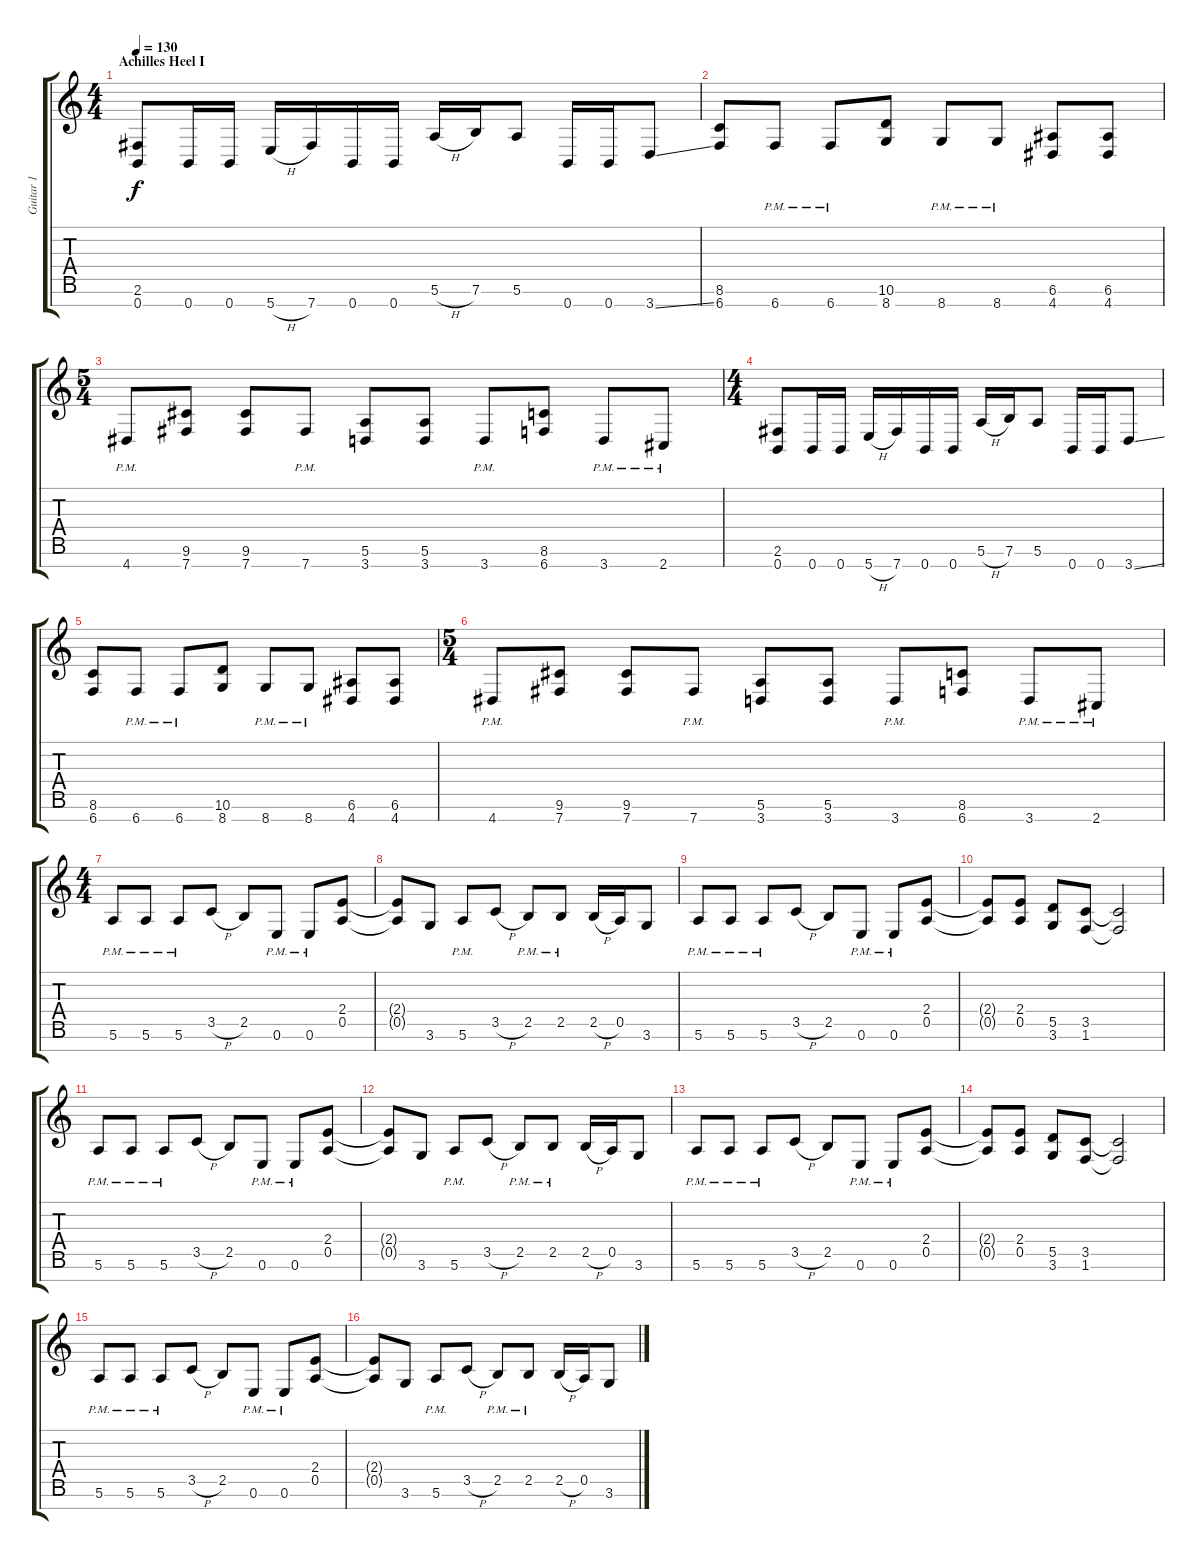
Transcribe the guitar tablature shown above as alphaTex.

\track ("Guitar 1" "Guitar 1") {instrument distortionguitar}
\staff {score tabs}
\tuning (E4 B3 G3 D3 A2 E2 B1) {hide}
\ts (4 4)
\section ("" "Achilles Heel I")
\tempo 130
\clef g2
\ks c
(2.6 0.7).8{dy f instrument distortionguitar} 0.7.16 0.7.16 5.7{h}.16 7.7.16 0.7.16 0.7.16 5.6{h}.16 7.6.16 5.6.8 0.7.16 0.7.16 3.7{ss}.8 |
(8.6 6.7).8 6.7{pm}.8 6.7{pm}.8 (10.6 8.7).8 8.7{pm}.8 8.7{pm}.8 (6.6 4.7).8 (6.6 4.7).8 |
\ts (5 4)
4.7{pm}.8 (9.6 7.7).8 (9.6 7.7).8 7.7{pm}.8 (5.6 3.7).8 (5.6 3.7).8 3.7{pm}.8 (8.6 6.7).8 3.7{pm}.8 2.7{pm}.8 |
\ts (4 4)
(2.6 0.7).8 0.7.16 0.7.16 5.7{h}.16 7.7.16 0.7.16 0.7.16 5.6{h}.16 7.6.16 5.6.8 0.7.16 0.7.16 3.7{ss}.8 |
(8.6 6.7).8 6.7{pm}.8 6.7{pm}.8 (10.6 8.7).8 8.7{pm}.8 8.7{pm}.8 (6.6 4.7).8 (6.6 4.7).8 |
\ts (5 4)
4.7{pm}.8 (9.6 7.7).8 (9.6 7.7).8 7.7{pm}.8 (5.6 3.7).8 (5.6 3.7).8 3.7{pm}.8 (8.6 6.7).8 3.7{pm}.8 2.7{pm}.8 |
\ts (4 4)
\section ("" "")
5.6{pm}.8 5.6{pm}.8 5.6{pm}.8 3.5{h}.8 2.5.8 0.6{pm}.8 0.6{pm}.8 (2.4 0.5).8 |
(2.4{t} 0.5{t}).8 3.6.8 5.6{pm}.8 3.5{h}.8 2.5{pm}.8 2.5{pm}.8 2.5{h}.16 0.5.16 3.6.8 |
5.6{pm}.8 5.6{pm}.8 5.6{pm}.8 3.5{h}.8 2.5.8 0.6{pm}.8 0.6{pm}.8 (2.4 0.5).8 |
(2.4{t} 0.5{t}).8 (2.4 0.5).8 (5.5 3.6).8 (3.5 1.6).8 (3.5{t} 1.6{t}).2 |
\section ("" "")
5.6{pm}.8 5.6{pm}.8 5.6{pm}.8 3.5{h}.8 2.5.8 0.6{pm}.8 0.6{pm}.8 (2.4 0.5).8 |
(2.4{t} 0.5{t}).8 3.6.8 5.6{pm}.8 3.5{h}.8 2.5{pm}.8 2.5{pm}.8 2.5{h}.16 0.5.16 3.6.8 |
5.6{pm}.8 5.6{pm}.8 5.6{pm}.8 3.5{h}.8 2.5.8 0.6{pm}.8 0.6{pm}.8 (2.4 0.5).8 |
(2.4{t} 0.5{t}).8 (2.4 0.5).8 (5.5 3.6).8 (3.5 1.6).8 (3.5{t} 1.6{t}).2 |
5.6{pm}.8 5.6{pm}.8 5.6{pm}.8 3.5{h}.8 2.5.8 0.6{pm}.8 0.6{pm}.8 (2.4 0.5).8 |
(2.4{t} 0.5{t}).8 3.6.8 5.6{pm}.8 3.5{h}.8 2.5{pm}.8 2.5{pm}.8 2.5{h}.16 0.5.16 3.6.8
